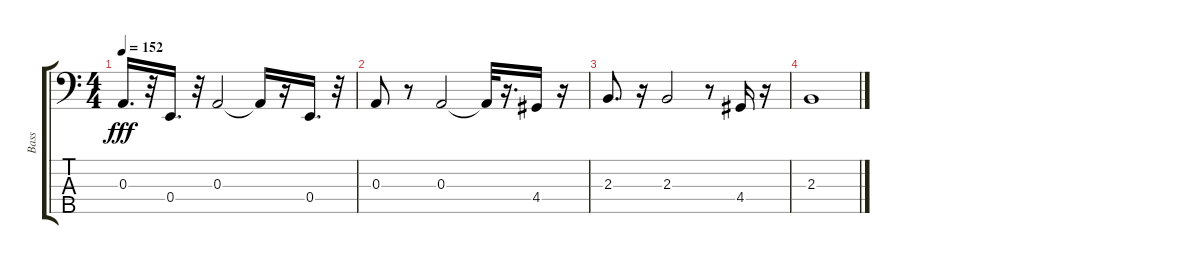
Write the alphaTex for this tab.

\track ("Bass" "Bass") {instrument fretlessbass}
\staff {score tabs}
\tuning (G2 D2 A1 E1 B0) {hide}
\ts (4 4)
\tempo 152
\clef f4
\ks c
0.3.16{d dy fff} r.32 0.4.16{d} r.32 0.3.2 0.3{t}.16 r.16 0.4.16{d} r.32 |
0.3.8 r.8 0.3.2 0.3{t}.32 r.16{d} 4.4.16 r.16 |
2.3.8{d} r.16 2.3.2 r.8 4.4.16 r.16 |
2.3.1
